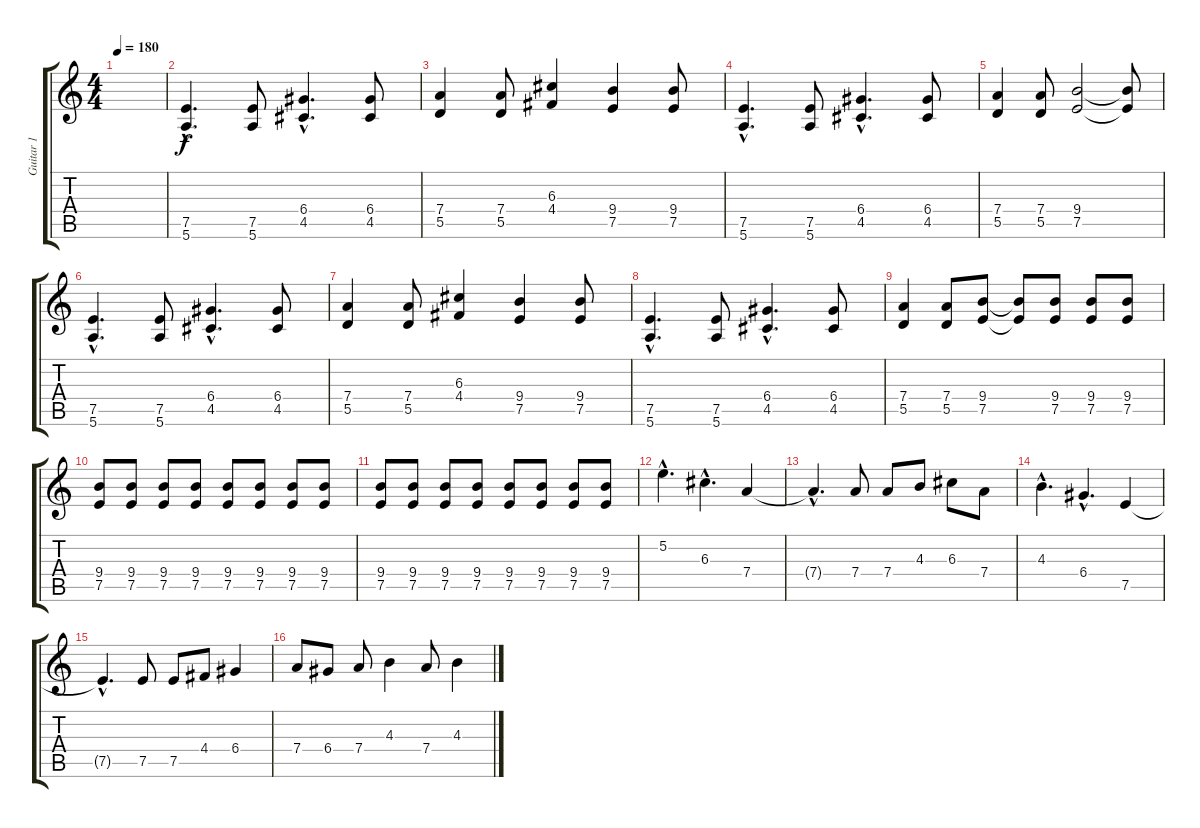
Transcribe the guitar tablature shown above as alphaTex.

\track ("Guitar 1" "Guitar 1") {instrument distortionguitar}
\staff {score tabs}
\tuning (E4 B3 G3 D3 A2 E2) {hide}
\ts (4 4)
\tempo 180
\clef g2
\ks c
|
(7.5{hac} 5.6{hac}).4{d} (7.5 5.6).8 (6.4{hac} 4.5{hac}).4{d} (6.4 4.5).8 |
(7.4 5.5).4 (7.4 5.5).8 (6.3 4.4).4 (9.4 7.5).4 (9.4 7.5).8 |
(7.5{hac} 5.6{hac}).4{d} (7.5 5.6).8 (6.4{hac} 4.5{hac}).4{d} (6.4 4.5).8 |
(7.4 5.5).4 (7.4 5.5).8 (9.4 7.5).2 (9.4{t} 7.5{t}).8 |
(7.5{hac} 5.6{hac}).4{d} (7.5 5.6).8 (6.4{hac} 4.5{hac}).4{d} (6.4 4.5).8 |
(7.4 5.5).4 (7.4 5.5).8 (6.3 4.4).4 (9.4 7.5).4 (9.4 7.5).8 |
(7.5{hac} 5.6{hac}).4{d} (7.5 5.6).8 (6.4{hac} 4.5{hac}).4{d} (6.4 4.5).8 |
(7.4 5.5).4 (7.4 5.5).8 (9.4 7.5).8 (9.4{t} 7.5{t}).8 (9.4 7.5).8 (9.4 7.5).8 (9.4 7.5).8 |
(9.4 7.5).8 (9.4 7.5).8 (9.4 7.5).8 (9.4 7.5).8 (9.4 7.5).8 (9.4 7.5).8 (9.4 7.5).8 (9.4 7.5).8 |
(9.4 7.5).8 (9.4 7.5).8 (9.4 7.5).8 (9.4 7.5).8 (9.4 7.5).8 (9.4 7.5).8 (9.4 7.5).8 (9.4 7.5).8 |
5.2{hac}.4{d} 6.3{hac}.4{d} 7.4.4 |
7.4{hac t}.4{d} 7.4.8 7.4.8 4.3.8 6.3.8 7.4.8 |
4.3{hac}.4{d} 6.4{hac}.4{d} 7.5.4 |
7.5{hac t}.4{d} 7.5.8 7.5.8 4.4.8 6.4.4 |
7.4.8 6.4.8 7.4.8 4.3.4 7.4.8 4.3.4
